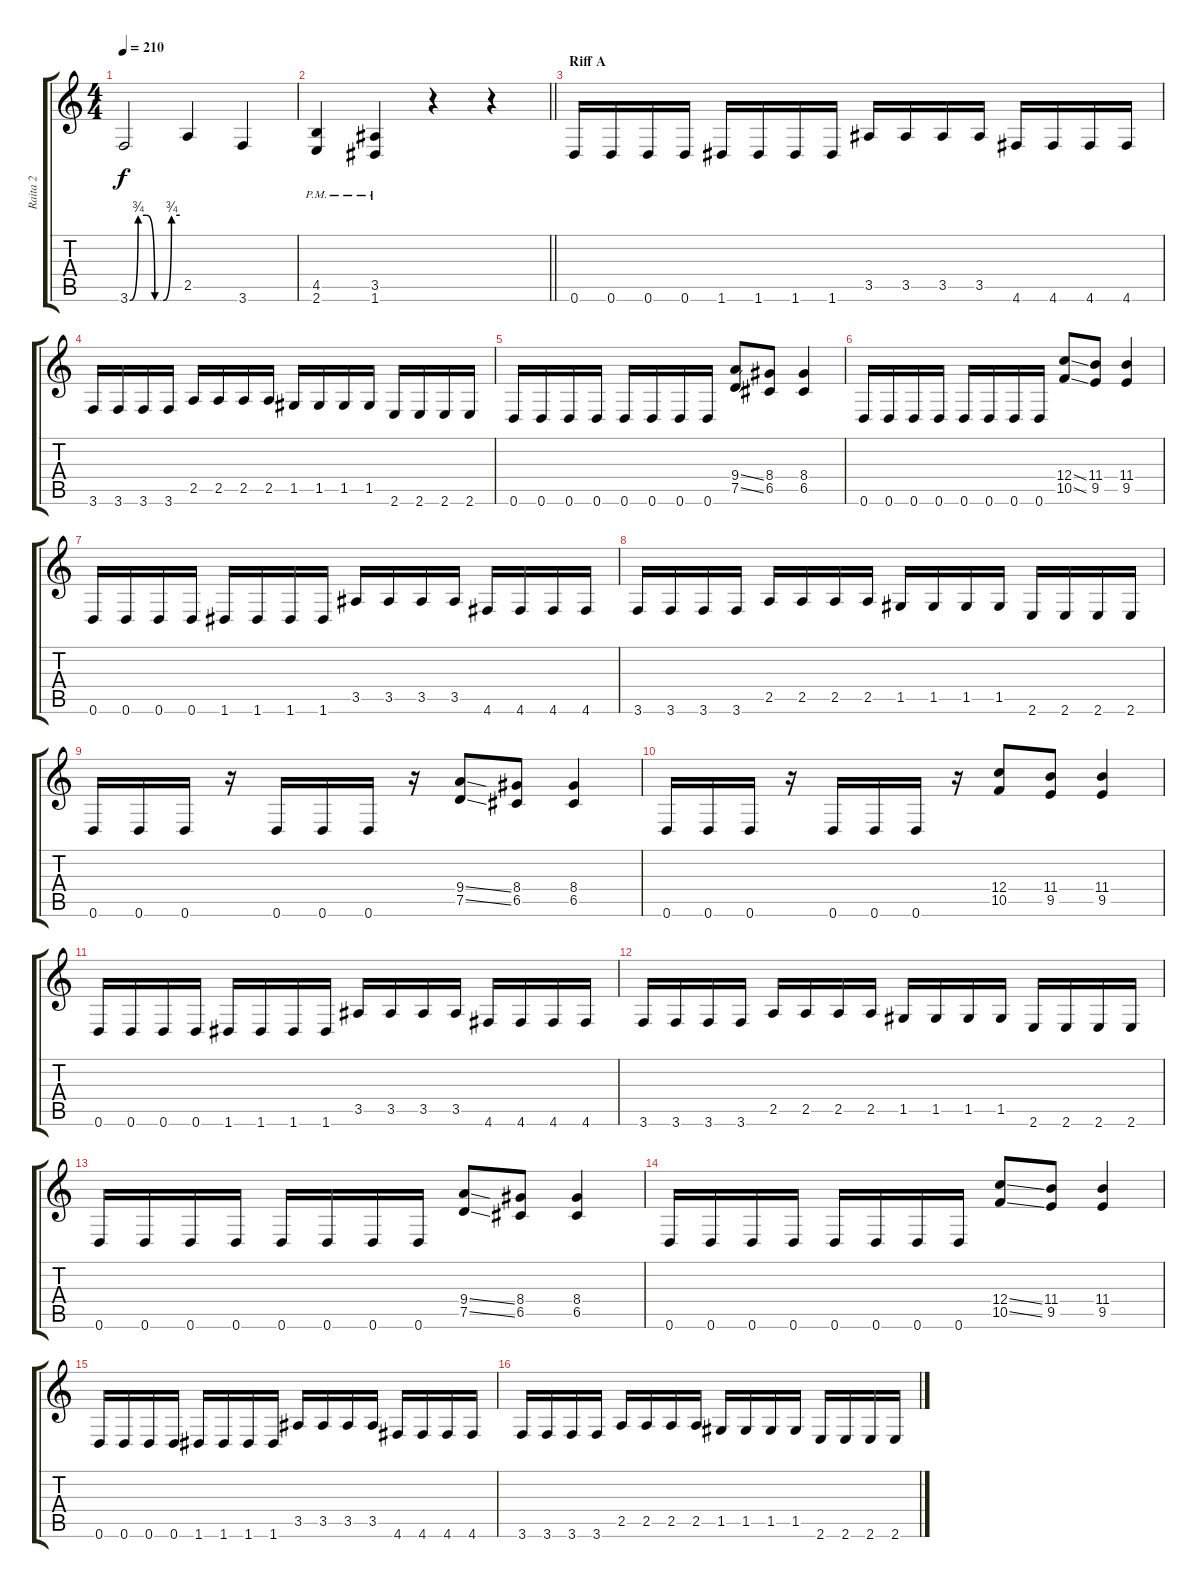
\track ("Raita 2" "Raita 2") {instrument distortionguitar}
\staff {score tabs}
\tuning (D4 A3 F3 C3 G2 D2) {hide}
\ts (4 4)
\tempo 210
\clef g2
\ks c
3.6{be (custom 0 0 10 3 20 3 30 0 40 0 50 3 60 3)}.2{dy f} 2.5.4 3.6.4 |
\barLineRight lightlight
(4.5 2.6{pm}).4 (3.5 1.6{pm}).4 r.4 r.4 |
\section ("" "Riff A")
0.6.16 0.6.16 0.6.16 0.6.16 1.6.16 1.6.16 1.6.16 1.6.16 3.5.16 3.5.16 3.5.16 3.5.16 4.6.16 4.6.16 4.6.16 4.6.16 |
3.6.16 3.6.16 3.6.16 3.6.16 2.5.16 2.5.16 2.5.16 2.5.16 1.5.16 1.5.16 1.5.16 1.5.16 2.6.16 2.6.16 2.6.16 2.6.16 |
0.6.16 0.6.16 0.6.16 0.6.16 0.6.16 0.6.16 0.6.16 0.6.16 (9.4{ss} 7.5{ss}).8 (8.4 6.5).8 (8.4 6.5).4 |
0.6.16 0.6.16 0.6.16 0.6.16 0.6.16 0.6.16 0.6.16 0.6.16 (12.4{ss} 10.5{ss}).8 (11.4 9.5).8 (11.4 9.5).4 |
0.6.16 0.6.16 0.6.16 0.6.16 1.6.16 1.6.16 1.6.16 1.6.16 3.5.16 3.5.16 3.5.16 3.5.16 4.6.16 4.6.16 4.6.16 4.6.16 |
3.6.16 3.6.16 3.6.16 3.6.16 2.5.16 2.5.16 2.5.16 2.5.16 1.5.16 1.5.16 1.5.16 1.5.16 2.6.16 2.6.16 2.6.16 2.6.16 |
0.6.16 0.6.16 0.6.16 r.16 0.6.16 0.6.16 0.6.16 r.16 (9.4{ss} 7.5{ss}).8 (8.4 6.5).8 (8.4 6.5).4 |
0.6.16 0.6.16 0.6.16 r.16 0.6.16 0.6.16 0.6.16 r.16 (12.4 10.5).8 (11.4 9.5).8 (11.4 9.5).4 |
0.6.16 0.6.16 0.6.16 0.6.16 1.6.16 1.6.16 1.6.16 1.6.16 3.5.16 3.5.16 3.5.16 3.5.16 4.6.16 4.6.16 4.6.16 4.6.16 |
3.6.16 3.6.16 3.6.16 3.6.16 2.5.16 2.5.16 2.5.16 2.5.16 1.5.16 1.5.16 1.5.16 1.5.16 2.6.16 2.6.16 2.6.16 2.6.16 |
0.6.16 0.6.16 0.6.16 0.6.16 0.6.16 0.6.16 0.6.16 0.6.16 (9.4{ss} 7.5{ss}).8 (8.4 6.5).8 (8.4 6.5).4 |
0.6.16 0.6.16 0.6.16 0.6.16 0.6.16 0.6.16 0.6.16 0.6.16 (12.4{ss} 10.5{ss}).8 (11.4 9.5).8 (11.4 9.5).4 |
0.6.16 0.6.16 0.6.16 0.6.16 1.6.16 1.6.16 1.6.16 1.6.16 3.5.16 3.5.16 3.5.16 3.5.16 4.6.16 4.6.16 4.6.16 4.6.16 |
3.6.16 3.6.16 3.6.16 3.6.16 2.5.16 2.5.16 2.5.16 2.5.16 1.5.16 1.5.16 1.5.16 1.5.16 2.6.16 2.6.16 2.6.16 2.6.16
